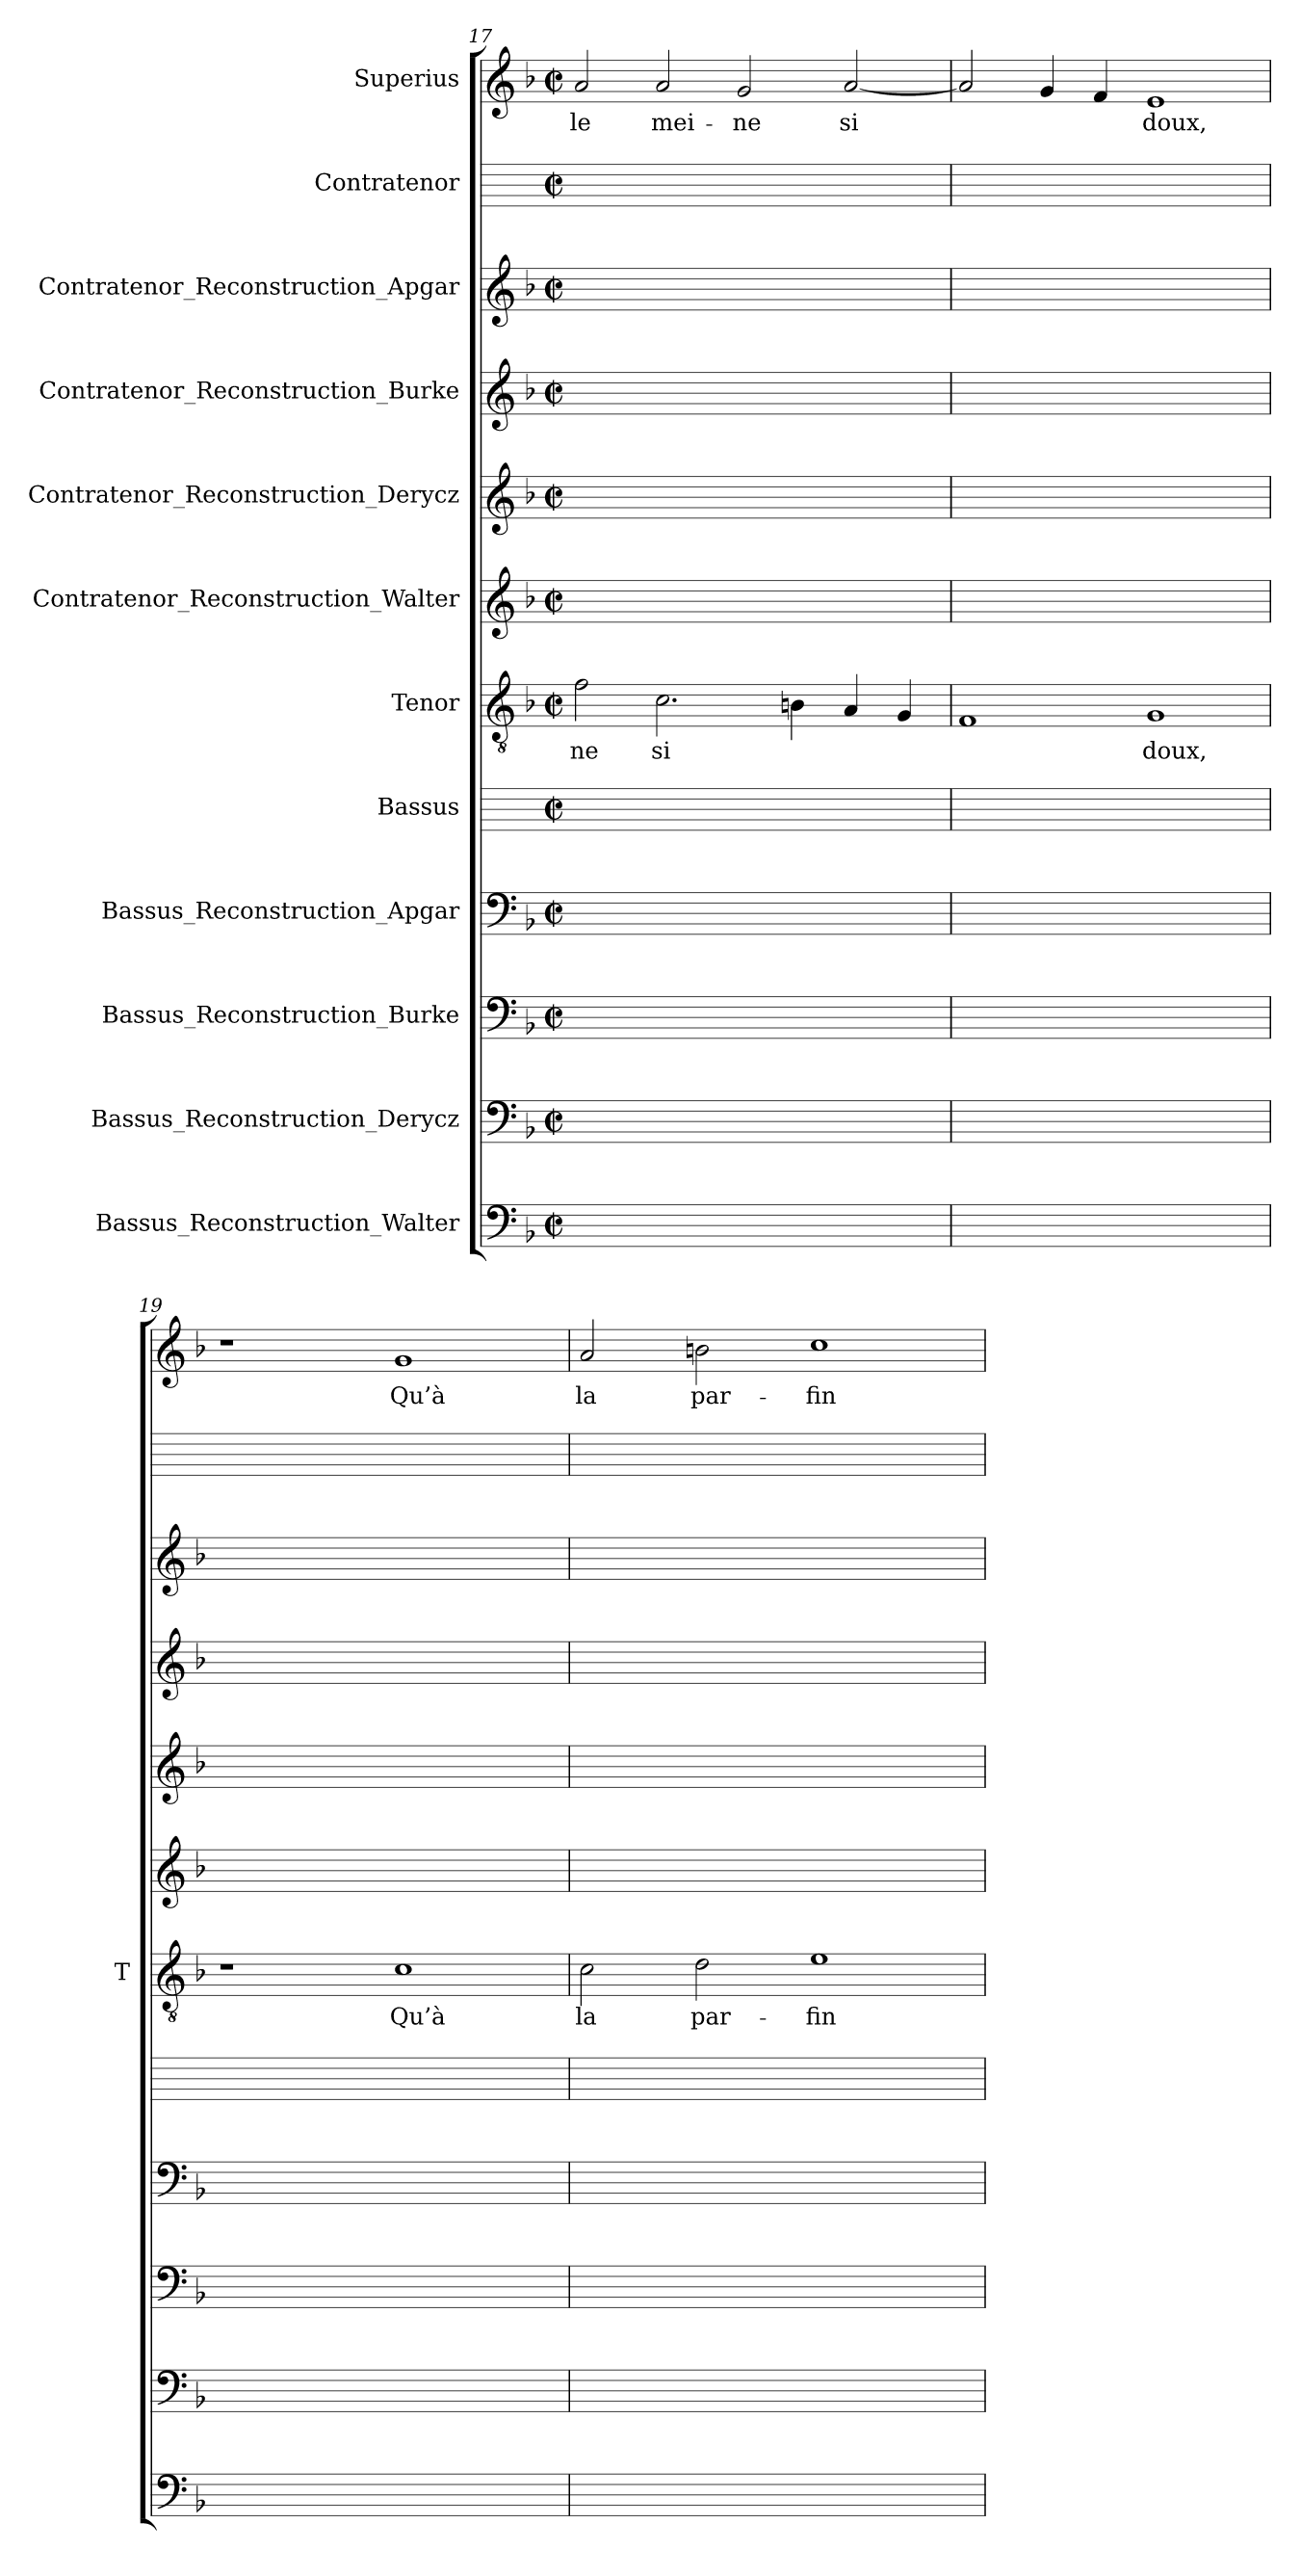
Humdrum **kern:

**kern	**kern	**kern	**kern	**kern	**kern	**text	**kern	**kern	**kern	**kern	**kern	**kern	**text
*part12	*part11	*part10	*part9	*part8	*part7	*part7	*part6	*part5	*part4	*part3	*part2	*part1	*part1
*staff12	*staff11	*staff10	*staff9	*staff8	*staff7	*staff7	*staff6	*staff5	*staff4	*staff3	*staff2	*staff1	*staff1
*I"Bassus_Reconstruction_Walter	*I"Bassus_Reconstruction_Derycz	*I"Bassus_Reconstruction_Burke	*I"Bassus_Reconstruction_Apgar	*I"Bassus	*I"Tenor	*	*I"Contratenor_Reconstruction_Walter	*I"Contratenor_Reconstruction_Derycz	*I"Contratenor_Reconstruction_Burke	*I"Contratenor_Reconstruction_Apgar	*I"Contratenor	*I"Superius	*
*	*	*	*	*	*I'T	*	*	*	*	*	*	*	*
*clefF4	*clefF4	*clefF4	*clefF4	*	*clefGv2	*	*clefG2	*clefG2	*clefG2	*clefG2	*	*clefG2	*
*k[b-]	*k[b-]	*k[b-]	*k[b-]	*	*k[b-]	*	*k[b-]	*k[b-]	*k[b-]	*k[b-]	*	*k[b-]	*
*F:	*F:	*F:	*F:	*	*F:	*	*F:	*F:	*F:	*F:	*	*F:	*
*M2/2	*M2/2	*M2/2	*M2/2	*M2/2	*M2/2	*	*M2/2	*M2/2	*M2/2	*M2/2	*M2/2	*M2/2	*
*met(c|)	*met(c|)	*met(c|)	*met(c|)	*met(c|)	*met(c|)	*	*met(c|)	*met(c|)	*met(c|)	*met(c|)	*met(c|)	*met(c|)	*
=17	=17	=17	=17	=17	=17	=17	=17	=17	=17	=17	=17	=17	=17
0ryy	0ryy	0ryy	0ryy	0ryy	2f	-ne	0ryy	0ryy	0ryy	0ryy	0ryy	2a	-le
.	.	.	.	.	2.c	-si	.	.	.	.	.	2a	mei-
.	.	.	.	.	.	.	.	.	.	.	.	2g	-ne
.	.	.	.	.	4B	.	.	.	.	.	.	.	.
.	.	.	.	.	4A	.	.	.	.	.	.	[2a	-si
.	.	.	.	.	4G	.	.	.	.	.	.	.	.
=18	=18	=18	=18	=18	=18	=18	=18	=18	=18	=18	=18	=18	=18
0ryy	0ryy	0ryy	0ryy	0ryy	1F	.	0ryy	0ryy	0ryy	0ryy	0ryy	2a]	.
.	.	.	.	.	.	.	.	.	.	.	.	4g	.
.	.	.	.	.	.	.	.	.	.	.	.	4f	.
.	.	.	.	.	1G	-doux,	.	.	.	.	.	1e	-doux,
=19	=19	=19	=19	=19	=19	=19	=19	=19	=19	=19	=19	=19	=19
0ryy	0ryy	0ryy	0ryy	0ryy	1r	.	0ryy	0ryy	0ryy	0ryy	0ryy	1r	.
.	.	.	.	.	1c	-Qu’à	.	.	.	.	.	1g	-Qu’à
=20	=20	=20	=20	=20	=20	=20	=20	=20	=20	=20	=20	=20	=20
0ryy	0ryy	0ryy	0ryy	0ryy	2c	-la	0ryy	0ryy	0ryy	0ryy	0ryy	2a	-la
.	.	.	.	.	2d	par-	.	.	.	.	.	2b	par-
.	.	.	.	.	1e	-fin	.	.	.	.	.	1cc	-fin
=	=	=	=	=	=	=	=	=	=	=	=	=	=
*-	*-	*-	*-	*-	*-	*-	*-	*-	*-	*-	*-	*-	*-
